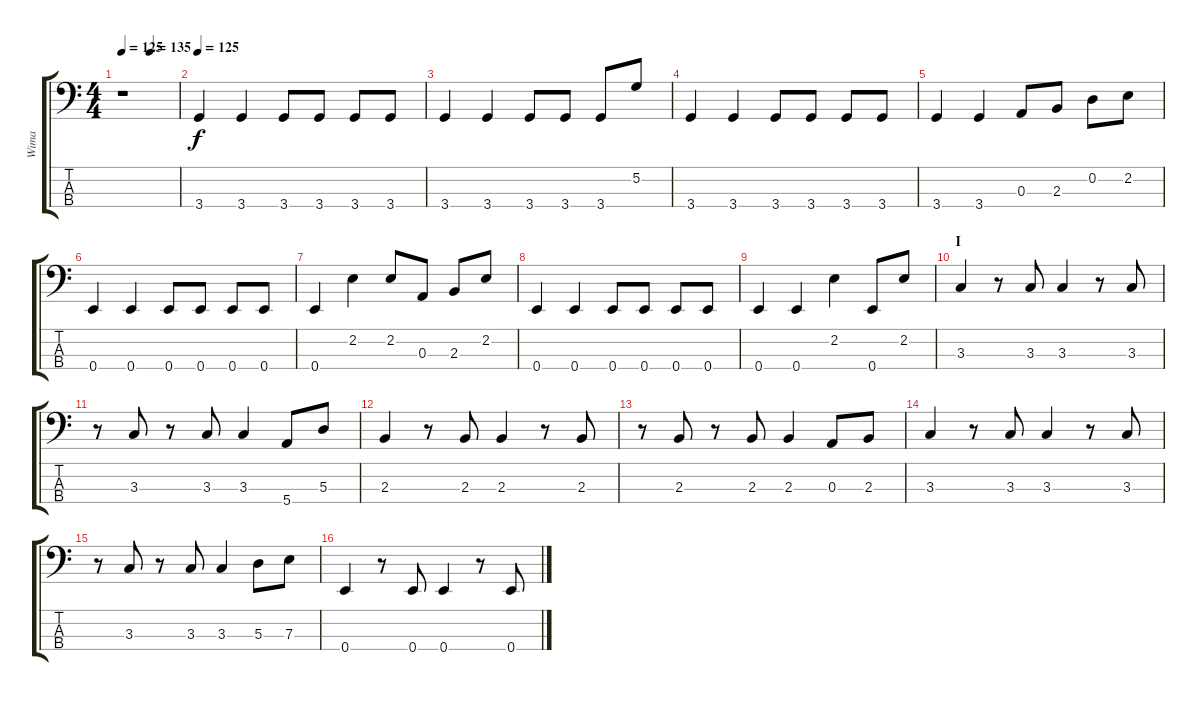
\track ("Wima" "Wima") {instrument electricbasspick}
\staff {score tabs}
\tuning (G2 D2 A1 E1) {hide}
\ts (4 4)
\tempo 125
\tempo (135 0.5)
\tempo 125
\clef f4
\ks c
r.1{dy f instrument electricbasspick} |
\tempo 125
3.4.4 3.4.4 3.4.8 3.4.8 3.4.8 3.4.8 |
3.4.4 3.4.4 3.4.8 3.4.8 3.4.8 5.2.8 |
3.4.4 3.4.4 3.4.8 3.4.8 3.4.8 3.4.8 |
3.4.4 3.4.4 0.3.8 2.3.8 0.2.8 2.2.8 |
0.4.4 0.4.4 0.4.8 0.4.8 0.4.8 0.4.8 |
0.4.4 2.2.4 2.2.8 0.3.8 2.3.8 2.2.8 |
0.4.4 0.4.4 0.4.8 0.4.8 0.4.8 0.4.8 |
0.4.4 0.4.4 2.2.4 0.4.8 2.2.8 |
\section ("" "I")
3.3.4 r.8 3.3.8 3.3.4 r.8 3.3.8 |
r.8 3.3.8 r.8 3.3.8 3.3.4 5.4.8 5.3.8 |
2.3.4 r.8 2.3.8 2.3.4 r.8 2.3.8 |
r.8 2.3.8 r.8 2.3.8 2.3.4 0.3.8 2.3.8 |
3.3.4 r.8 3.3.8 3.3.4 r.8 3.3.8 |
r.8 3.3.8 r.8 3.3.8 3.3.4 5.3.8 7.3.8 |
0.4.4 r.8 0.4.8 0.4.4 r.8 0.4.8
